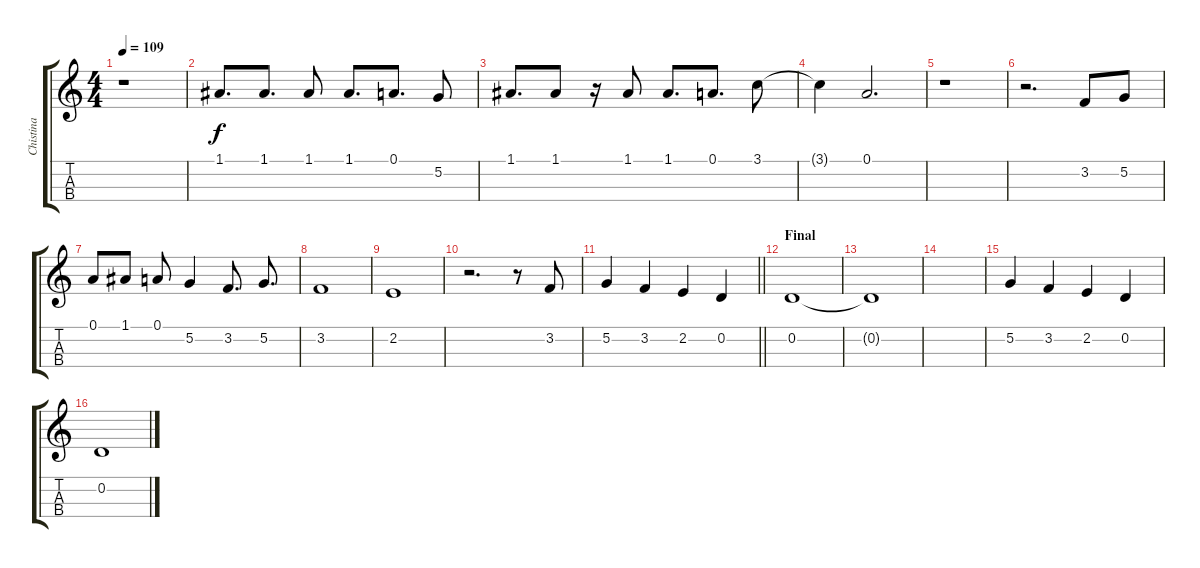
\track ("Chistina" "Chistina") {instrument sopranosax}
\staff {score tabs}
\tuning (A4 D4 G3 C3) {hide}
\ts (4 4)
\tempo 109
\clef g2
\ks c
r.1{dy f} |
1.1.8{d} 1.1.8{d} 1.1.8 1.1.8{d} 0.1.8{d} 5.2.8 |
1.1.8{d} 1.1.8 r.16 1.1.8 1.1.8{d} 0.1.8{d} 3.1.8 |
3.1{t}.4 0.1.2{d} |
r.1 |
r.2{d} 3.2.8 5.2.8 |
0.1.8 1.1.8 0.1.8 5.2.4 3.2.8{d} 5.2.8{d} |
3.2.1 |
2.2.1 |
r.2{d} r.8 3.2.8 |
\barLineRight lightlight
5.2.4 3.2.4 2.2.4 0.2.4 |
\section ("" "Final")
0.2.1 |
0.2{t}.1 |
|
5.2.4 3.2.4 2.2.4 0.2.4 |
0.2.1
